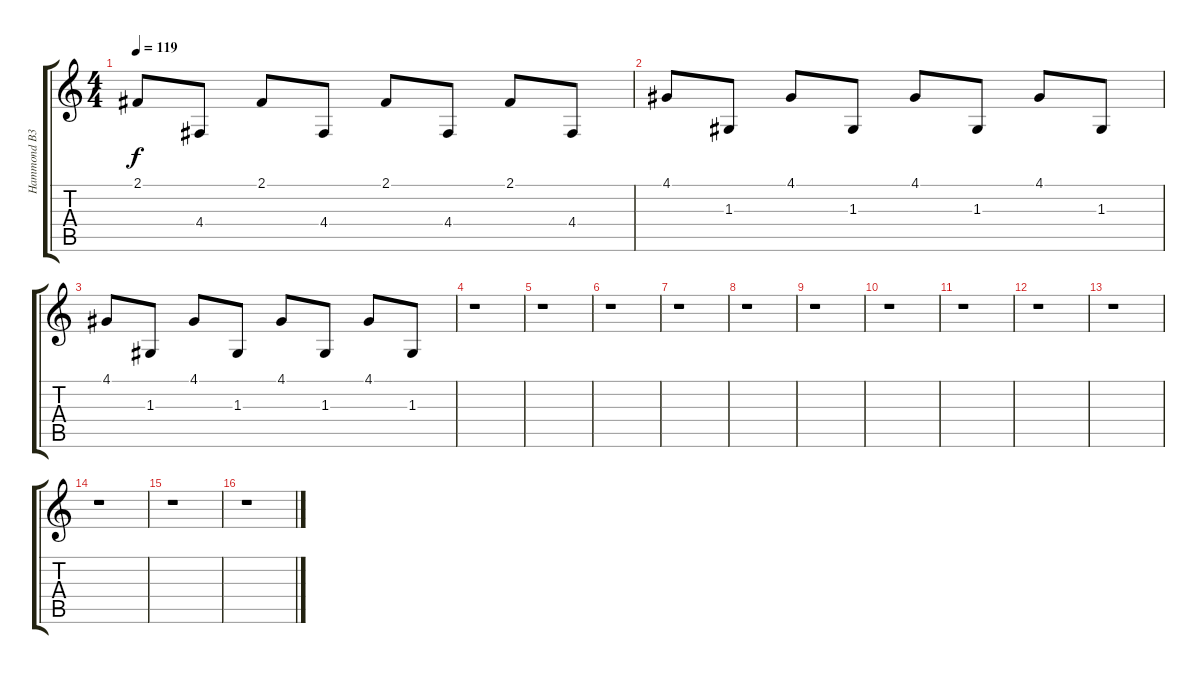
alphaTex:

\track ("Hammond B3" "Hammond B3") {instrument pad3polysynth}
\staff {score tabs}
\tuning (E4 B3 G3 D3 A2 E2) {hide}
\ts (4 4)
\tempo 119
\clef g2
\ks c
2.1.8{dy f} 4.4.8 2.1.8 4.4.8 2.1.8 4.4.8 2.1.8 4.4.8 |
4.1.8 1.3.8 4.1.8 1.3.8 4.1.8 1.3.8 4.1.8 1.3.8 |
4.1.8 1.3.8 4.1.8 1.3.8 4.1.8 1.3.8 4.1.8 1.3.8 |
r.1 |
r.1 |
r.1 |
r.1 |
r.1 |
r.1 |
r.1 |
r.1 |
r.1 |
r.1 |
r.1 |
r.1 |
r.1
